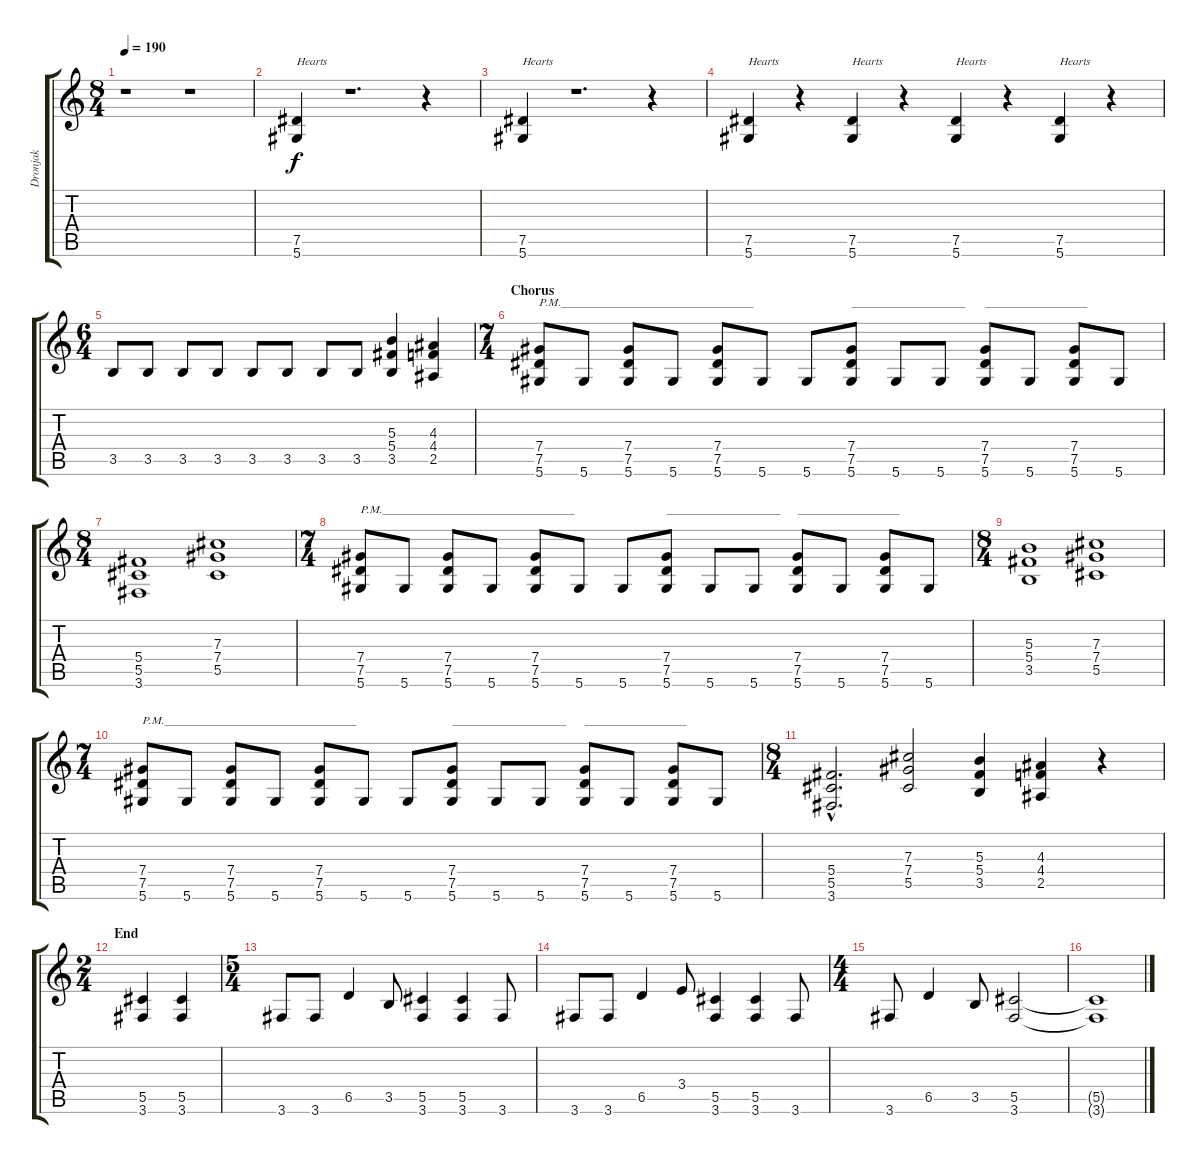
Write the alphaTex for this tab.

\track ("Dronjak" "Dronjak") {instrument distortionguitar}
\staff {score tabs}
\tuning (Eb4 Bb3 Gb3 Db3 Ab2 Eb2) {hide}
\ts (8 4)
\tempo 190
\clef g2
\ks c
r.1{dy f} r.1 |
(7.5 5.6).4{txt "Hearts"} r.1{d} r.4 |
(7.5 5.6).4{txt "Hearts"} r.1{d} r.4 |
(7.5 5.6).4{txt "Hearts"} r.4 (7.5 5.6).4{txt "Hearts"} r.4 (7.5 5.6).4{txt "Hearts"} r.4 (7.5 5.6).4{txt "Hearts"} r.4 |
\ts (6 4)
3.5.8 3.5.8 3.5.8 3.5.8 3.5.8 3.5.8 3.5.8 3.5.8 (5.3 5.4 3.5).4 (4.3 4.4 2.5).4 |
\ts (7 4)
\section ("" "Chorus")
(7.4 7.5 5.6).8{txt "P.M.________________________________"} 5.6.8 (7.4 7.5 5.6).8 5.6.8 (7.4 7.5 5.6).8 5.6.8 5.6.8 (7.4 7.5 5.6).8{txt "___________________"} 5.6.8 5.6.8 (7.4 7.5 5.6).8{txt "_________________"} 5.6.8 (7.4 7.5 5.6).8 5.6.8 |
\ts (8 4)
(5.4 5.5 3.6).1 (7.3 7.4 5.5).1 |
\ts (7 4)
(7.4 7.5 5.6).8{txt "P.M.________________________________"} 5.6.8 (7.4 7.5 5.6).8 5.6.8 (7.4 7.5 5.6).8 5.6.8 5.6.8 (7.4 7.5 5.6).8{txt "___________________"} 5.6.8 5.6.8 (7.4 7.5 5.6).8{txt "_________________"} 5.6.8 (7.4 7.5 5.6).8 5.6.8 |
\ts (8 4)
(5.3 5.4 3.5).1 (7.3 7.4 5.5).1 |
\ts (7 4)
(7.4 7.5 5.6).8{txt "P.M.________________________________"} 5.6.8 (7.4 7.5 5.6).8 5.6.8 (7.4 7.5 5.6).8 5.6.8 5.6.8 (7.4 7.5 5.6).8{txt "___________________"} 5.6.8 5.6.8 (7.4 7.5 5.6).8{txt "_________________"} 5.6.8 (7.4 7.5 5.6).8 5.6.8 |
\ts (8 4)
(5.4{hac} 5.5{hac} 3.6{hac}).2{d} (7.3 7.4 5.5).2 (5.3 5.4 3.5).4 (4.3 4.4 2.5).4 r.4 |
\ts (2 4)
\section ("" "End")
(5.5 3.6).4 (5.5 3.6).4 |
\ts (5 4)
3.6.8 3.6.8 6.5.4 3.5.8 (5.5 3.6).4 (5.5 3.6).4 3.6.8 |
3.6.8 3.6.8 6.5.4 3.4.8 (5.5 3.6).4 (5.5 3.6).4 3.6.8 |
\ts (4 4)
3.6.8 6.5.4 3.5.8 (5.5 3.6).2 |
(5.5{t} 3.6{t}).1
